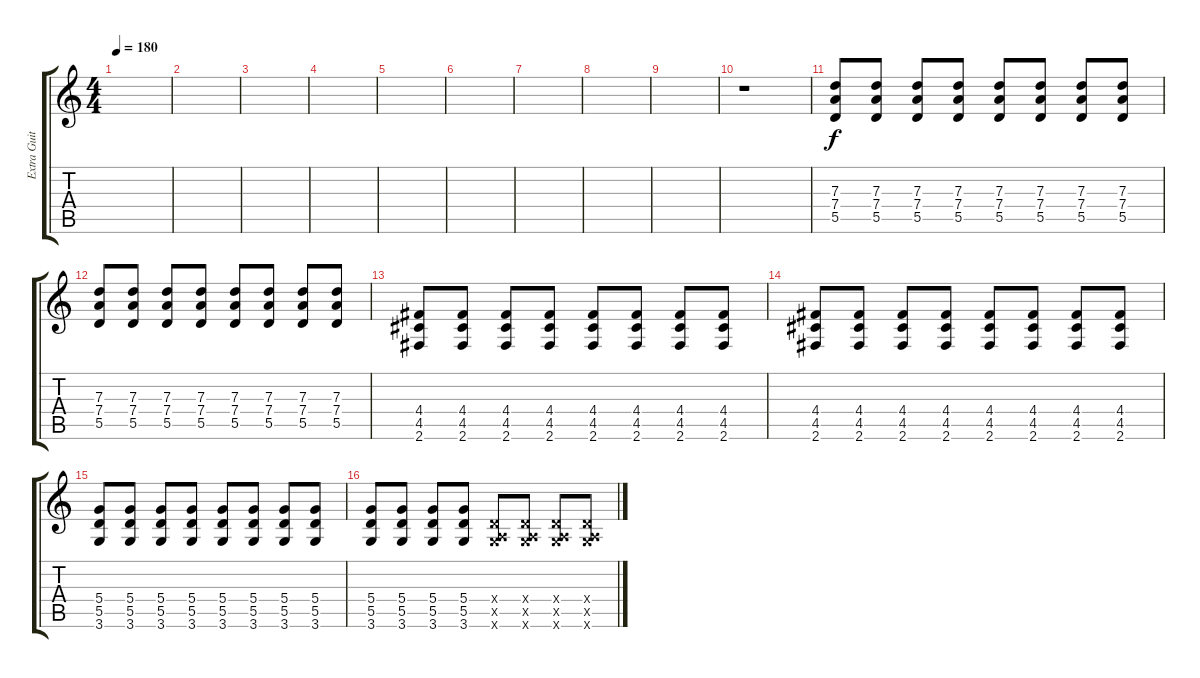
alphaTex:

\track ("Extra Guitar" "Extra Guit") {instrument distortionguitar}
\staff {score tabs}
\tuning (E4 B3 G3 D3 A2 E2) {hide}
\ts (4 4)
\tempo 180
\clef g2
\ks c
|
|
|
|
|
|
|
|
|
r.1 |
(7.3 7.4 5.5).8 (7.3 7.4 5.5).8 (7.3 7.4 5.5).8 (7.3 7.4 5.5).8 (7.3 7.4 5.5).8 (7.3 7.4 5.5).8 (7.3 7.4 5.5).8 (7.3 7.4 5.5).8 |
(7.3 7.4 5.5).8 (7.3 7.4 5.5).8 (7.3 7.4 5.5).8 (7.3 7.4 5.5).8 (7.3 7.4 5.5).8 (7.3 7.4 5.5).8 (7.3 7.4 5.5).8 (7.3 7.4 5.5).8 |
(4.4 4.5 2.6).8 (4.4 4.5 2.6).8 (4.4 4.5 2.6).8 (4.4 4.5 2.6).8 (4.4 4.5 2.6).8 (4.4 4.5 2.6).8 (4.4 4.5 2.6).8 (4.4 4.5 2.6).8 |
(4.4 4.5 2.6).8 (4.4 4.5 2.6).8 (4.4 4.5 2.6).8 (4.4 4.5 2.6).8 (4.4 4.5 2.6).8 (4.4 4.5 2.6).8 (4.4 4.5 2.6).8 (4.4 4.5 2.6).8 |
(5.4 5.5 3.6).8 (5.4 5.5 3.6).8 (5.4 5.5 3.6).8 (5.4 5.5 3.6).8 (5.4 5.5 3.6).8 (5.4 5.5 3.6).8 (5.4 5.5 3.6).8 (5.4 5.5 3.6).8 |
(5.4 5.5 3.6).8 (5.4 5.5 3.6).8 (5.4 5.5 3.6).8 (5.4 5.5 3.6).8 (0.4{x} 0.5{x} 3.6{x}).8 (0.4{x} 0.5{x} 3.6{x}).8 (0.4{x} 0.5{x} 3.6{x}).8 (0.4{x} 0.5{x} 3.6{x}).8
